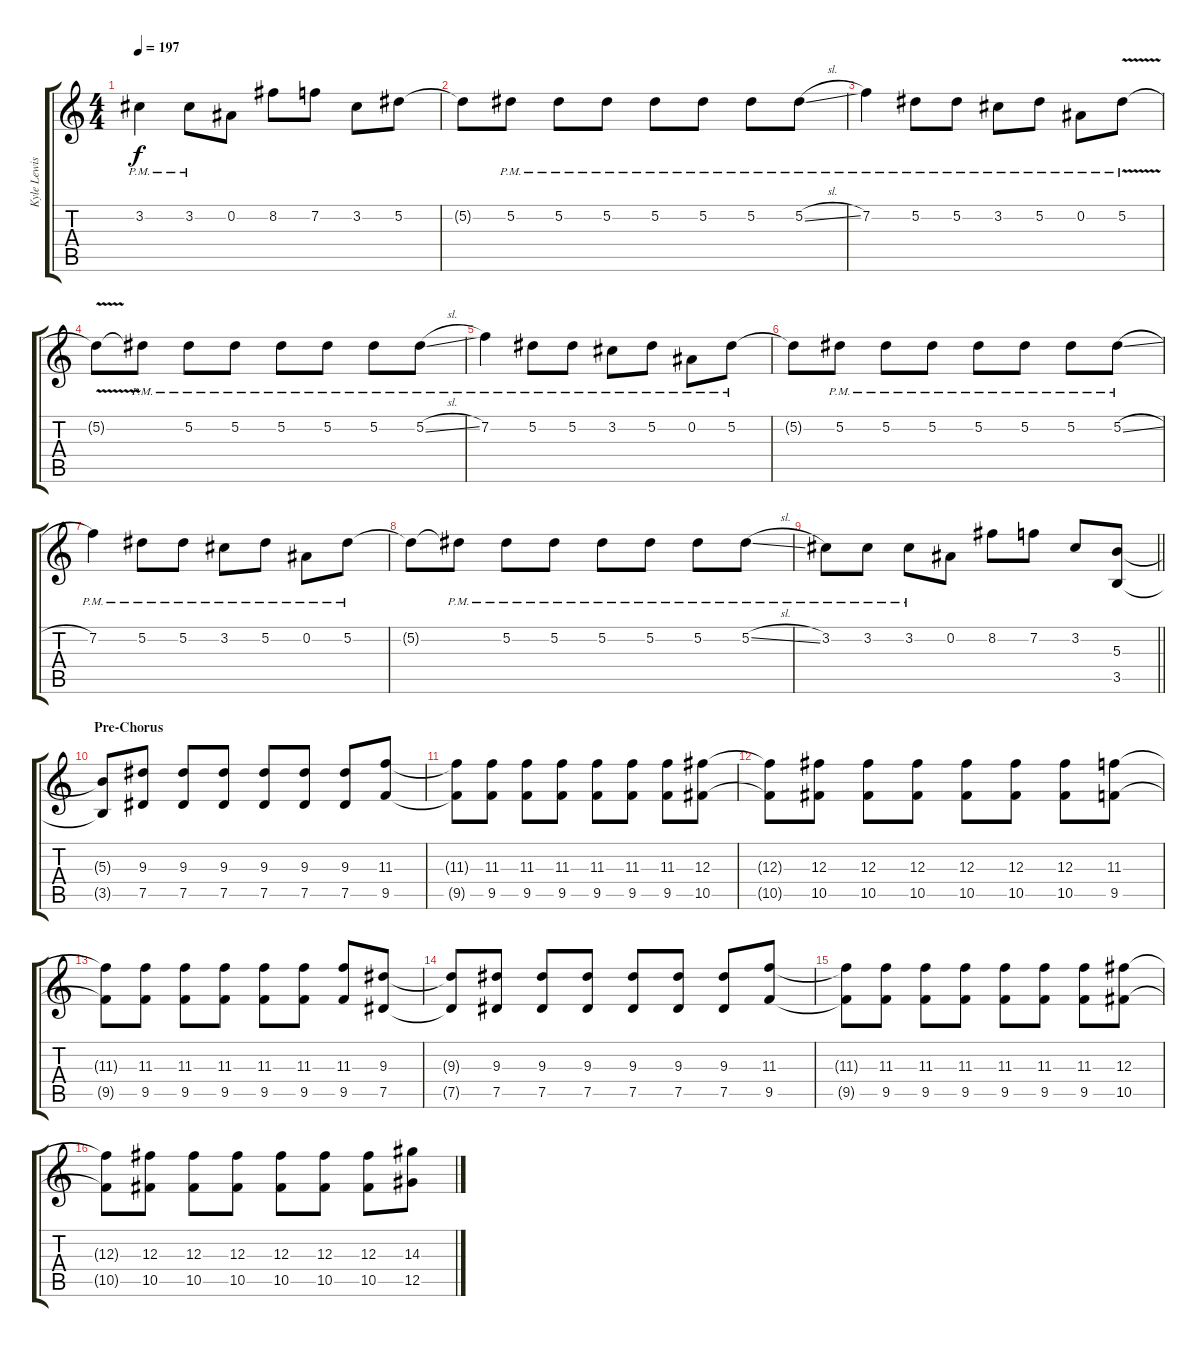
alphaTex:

\track ("Kyle Lewis - Lead Guitar" "Kyle Lewis") {instrument distortionguitar}
\staff {score tabs}
\tuning (Eb4 Bb3 Gb3 Db3 Ab2 Eb2) {hide}
\ts (4 4)
\tempo 197
\clef g2
\ks c
3.2{pm}.4{dy f} 3.2{pm}.8 0.2.8 8.2.8 7.2.8 3.2.8 5.2.8 |
5.2{t}.8 5.2{pm}.8 5.2{pm}.8 5.2{pm}.8 5.2{pm}.8 5.2{pm}.8 5.2{pm}.8 5.2{sl pm}.8 |
7.2{pm}.4 5.2{pm}.8 5.2{pm}.8 3.2{pm}.8 5.2{pm}.8 0.2{pm}.8 5.2{v pm}.8 |
5.2{t}.8 5.2{pm t}.8 5.2{pm}.8 5.2{pm}.8 5.2{pm}.8 5.2{pm}.8 5.2{pm}.8 5.2{sl pm}.8 |
7.2{pm}.4 5.2{pm}.8 5.2{pm}.8 3.2{pm}.8 5.2{pm}.8 0.2{pm}.8 5.2{pm}.8 |
5.2{t}.8 5.2{pm}.8 5.2{pm}.8 5.2{pm}.8 5.2{pm}.8 5.2{pm}.8 5.2{pm}.8 5.2{sl pm}.8 |
7.2{pm}.4 5.2{pm}.8 5.2{pm}.8 3.2{pm}.8 5.2{pm}.8 0.2{pm}.8 5.2{pm}.8 |
5.2{t}.8 5.2{pm t}.8 5.2{pm}.8 5.2{pm}.8 5.2{pm}.8 5.2{pm}.8 5.2{pm}.8 5.2{sl pm}.8 |
\barLineRight lightlight
3.2{pm}.8 3.2{pm}.8 3.2{pm}.8 0.2.8 8.2.8 7.2.8 3.2.8 (5.3 3.5).8{volume 11} |
\section ("" "Pre-Chorus")
(5.3{t} 3.5{t}).8 (9.3 7.5).8 (9.3 7.5).8 (9.3 7.5).8 (9.3 7.5).8 (9.3 7.5).8 (9.3 7.5).8 (11.3 9.5).8 |
(11.3{t} 9.5{t}).8 (11.3 9.5).8 (11.3 9.5).8 (11.3 9.5).8 (11.3 9.5).8 (11.3 9.5).8 (11.3 9.5).8 (12.3 10.5).8 |
(12.3{t} 10.5{t}).8 (12.3 10.5).8 (12.3 10.5).8 (12.3 10.5).8 (12.3 10.5).8 (12.3 10.5).8 (12.3 10.5).8 (11.3 9.5).8 |
(11.3{t} 9.5{t}).8 (11.3 9.5).8 (11.3 9.5).8 (11.3 9.5).8 (11.3 9.5).8 (11.3 9.5).8 (11.3 9.5).8 (9.3 7.5).8 |
(9.3{t} 7.5{t}).8 (9.3 7.5).8 (9.3 7.5).8 (9.3 7.5).8 (9.3 7.5).8 (9.3 7.5).8 (9.3 7.5).8 (11.3 9.5).8 |
(11.3{t} 9.5{t}).8 (11.3 9.5).8 (11.3 9.5).8 (11.3 9.5).8 (11.3 9.5).8 (11.3 9.5).8 (11.3 9.5).8 (12.3 10.5).8 |
(12.3{t} 10.5{t}).8 (12.3 10.5).8 (12.3 10.5).8 (12.3 10.5).8 (12.3 10.5).8 (12.3 10.5).8 (12.3 10.5).8 (14.3 12.5).8
